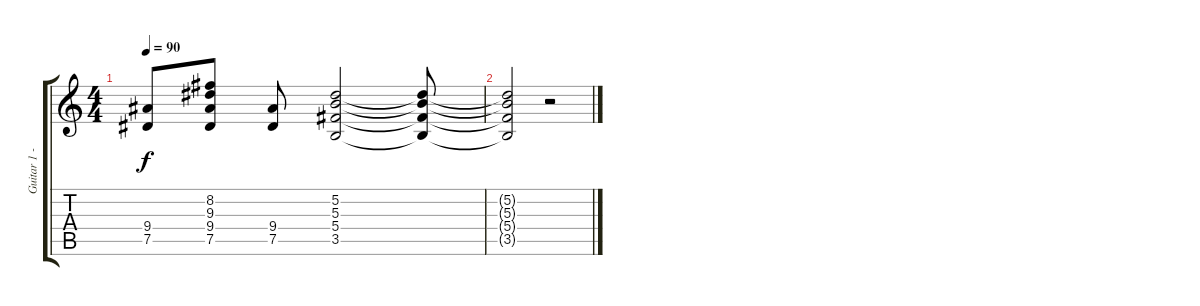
\track ("Guitar 1 - Electric" "Guitar 1 -") {instrument distortionguitar}
\staff {score tabs}
\tuning (Eb4 Bb3 Gb3 Db3 Ab2 Eb2) {hide}
\ts (4 4)
\tempo 90
\clef g2
\ks c
(9.4 7.5).8{dy f} (8.2 9.3 9.4 7.5).8 (9.4 7.5).8 (5.2 5.3 5.4 3.5).2 (5.2{t} 5.3{t} 5.4{t} 3.5{t}).8 |
(5.2{t} 5.3{t} 5.4{t} 3.5{t}).2 r.2
